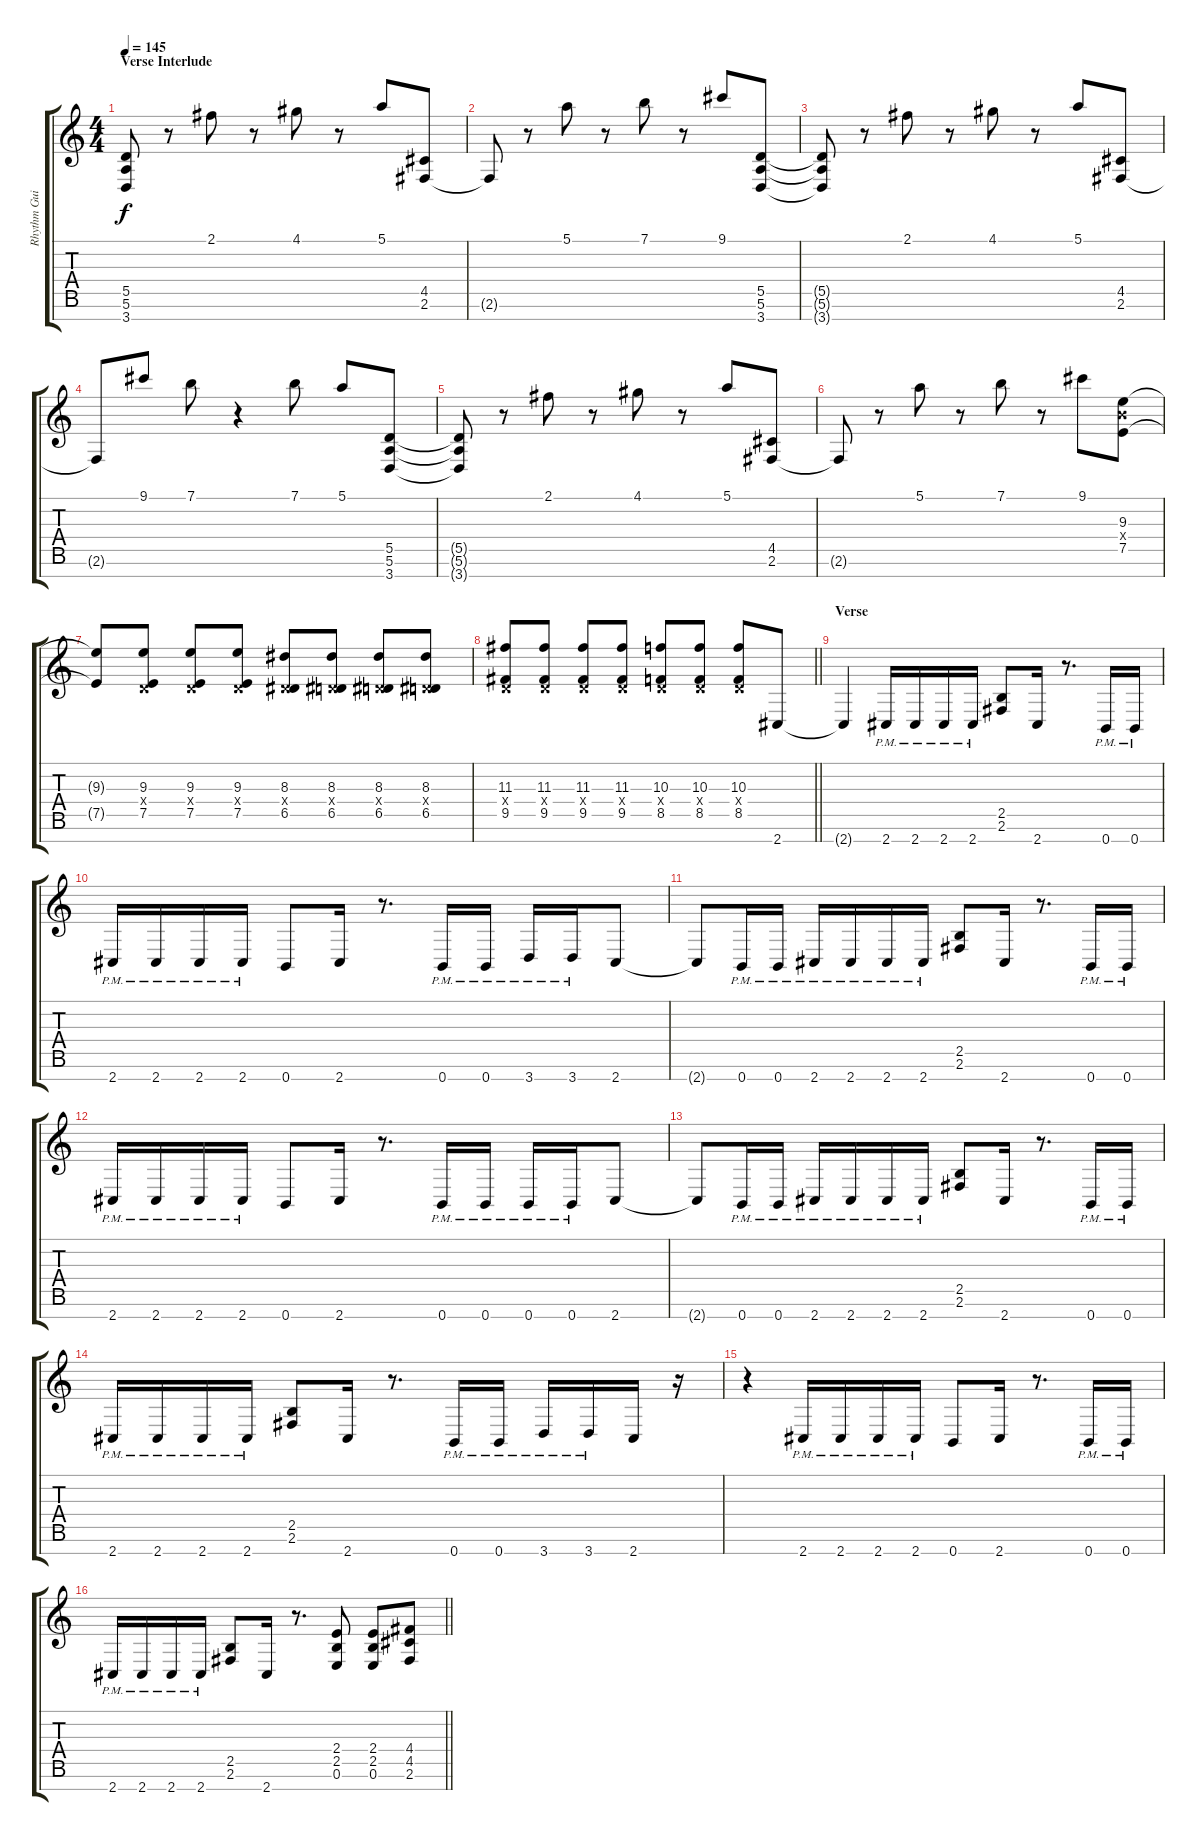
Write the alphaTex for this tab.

\track ("Rhythm Guitar" "Rhythm Gui") {instrument distortionguitar}
\staff {score tabs}
\tuning (E4 B3 G3 D3 A2 E2 B1) {hide}
\ts (4 4)
\section ("" "Verse Interlude")
\tempo 145
\clef g2
\ks c
(5.5{t} 5.6{t} 3.7{t}).8{dy f} r.8 2.1.8 r.8 4.1.8 r.8 5.1.8 (4.5 2.6).8 |
2.6{t}.8 r.8 5.1.8 r.8 7.1.8 r.8 9.1.8 (5.5 5.6 3.7).8 |
(5.5{t} 5.6{t} 3.7{t}).8 r.8 2.1.8 r.8 4.1.8 r.8 5.1.8 (4.5 2.6).8 |
2.6{t}.8 9.1.8 7.1.8 r.4 7.1.8 5.1.8 (5.5 5.6 3.7).8 |
(5.5{t} 5.6{t} 3.7{t}).8 r.8 2.1.8 r.8 4.1.8 r.8 5.1.8 (4.5 2.6).8 |
2.6{t}.8 r.8 5.1.8 r.8 7.1.8 r.8 9.1.8 (9.3 9.4{x} 7.5).8 |
(9.3{t} 7.5{t}).8 (9.3 0.4{x} 7.5).8 (9.3 0.4{x} 7.5).8 (9.3 0.4{x} 7.5).8 (8.3 0.4{x} 6.5).8 (8.3 0.4{x} 6.5).8 (8.3 0.4{x} 6.5).8 (8.3 0.4{x} 6.5).8 |
\barLineRight lightlight
(11.3 0.4{x} 9.5).8 (11.3 0.4{x} 9.5).8 (11.3 0.4{x} 9.5).8 (11.3 0.4{x} 9.5).8 (10.3 0.4{x} 8.5).8 (10.3 0.4{x} 8.5).8 (10.3 0.4{x} 8.5).8 2.7.8 |
\section ("" "Verse")
2.7{t}.4 2.7{pm}.16 2.7{pm}.16 2.7{pm}.16 2.7{pm}.16 (2.5 2.6).8 2.7.16 r.8{d} 0.7{pm}.16 0.7{pm}.16 |
2.7{pm}.16 2.7{pm}.16 2.7{pm}.16 2.7{pm}.16 0.7.8 2.7.16 r.8{d} 0.7{pm}.16 0.7{pm}.16 3.7{pm}.16 3.7{pm}.16 2.7.8 |
2.7{t}.8 0.7{pm}.16 0.7{pm}.16 2.7{pm}.16 2.7{pm}.16 2.7{pm}.16 2.7{pm}.16 (2.5 2.6).8 2.7.16 r.8{d} 0.7{pm}.16 0.7{pm}.16 |
2.7{pm}.16 2.7{pm}.16 2.7{pm}.16 2.7{pm}.16 0.7.8 2.7.16 r.8{d} 0.7{pm}.16 0.7{pm}.16 0.7{pm}.16 0.7{pm}.16 2.7.8 |
2.7{t}.8 0.7{pm}.16 0.7{pm}.16 2.7{pm}.16 2.7{pm}.16 2.7{pm}.16 2.7{pm}.16 (2.5 2.6).8 2.7.16 r.8{d} 0.7{pm}.16 0.7{pm}.16 |
2.7{pm}.16 2.7{pm}.16 2.7{pm}.16 2.7{pm}.16 (2.5 2.6).8 2.7.16 r.8{d} 0.7{pm}.16 0.7{pm}.16 3.7{pm}.16 3.7{pm}.16 2.7.16 r.16 |
r.4 2.7{pm}.16 2.7{pm}.16 2.7{pm}.16 2.7{pm}.16 0.7.8 2.7.16 r.8{d} 0.7{pm}.16 0.7{pm}.16 |
\barLineRight lightlight
2.7{pm}.16 2.7{pm}.16 2.7{pm}.16 2.7{pm}.16 (2.5 2.6).8 2.7.16 r.8{d} (2.4 2.5 0.6).8 (2.4 2.5 0.6).8 (4.4 4.5 2.6).8
